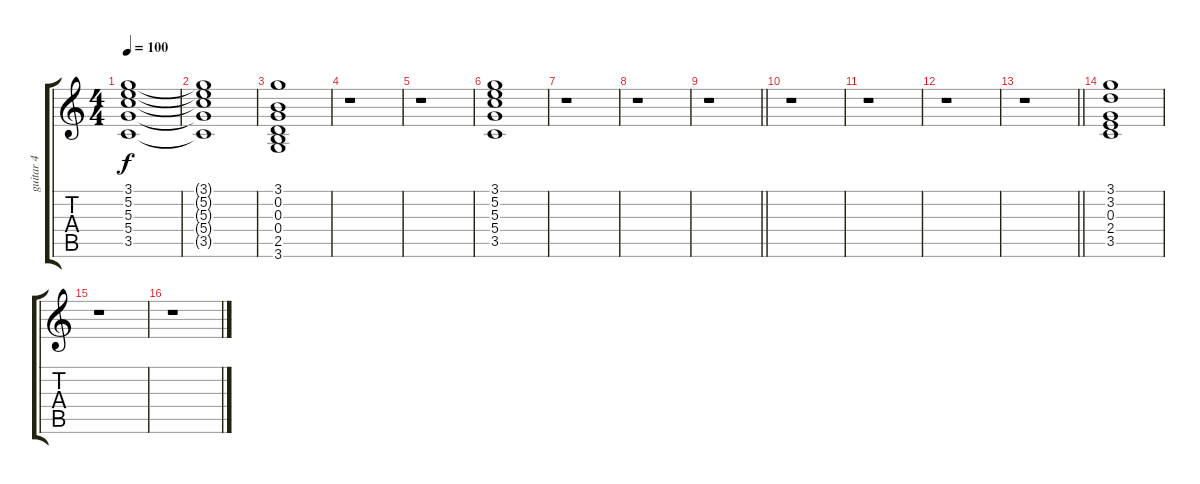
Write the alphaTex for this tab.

\track ("guitar 4" "guitar 4") {instrument acousticguitarnylon}
\staff {score tabs}
\tuning (E4 B3 G3 D3 A2 E2) {hide}
\ts (4 4)
\tempo 100
\clef g2
\ks c
(3.1 5.2 5.3 5.4 3.5).1{dy f instrument acousticguitarnylon} |
(3.1{t} 5.2{t} 5.3{t} 5.4{t} 3.5{t}).1 |
(3.1 0.2 0.3 0.4 2.5 3.6).1 |
r.1 |
r.1 |
(3.1 5.2 5.3 5.4 3.5).1 |
r.1 |
r.1 |
\barLineRight lightlight
r.1 |
r.1 |
r.1 |
r.1 |
\barLineRight lightlight
r.1 |
(3.1 3.2 0.3 2.4 3.5).1 |
r.1 |
r.1
